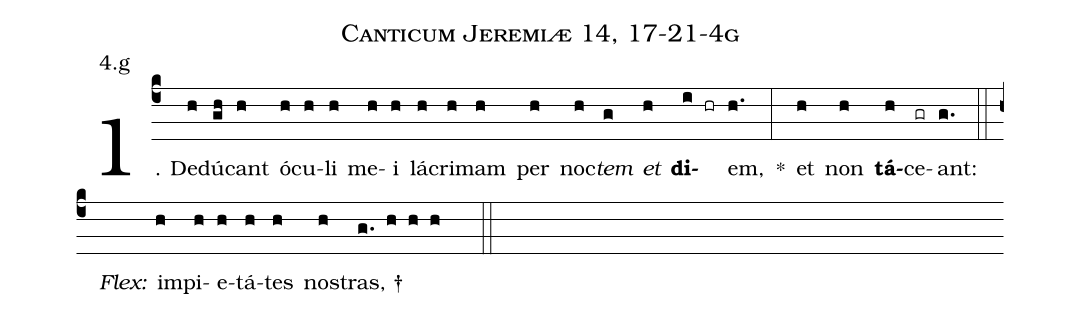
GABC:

name: Canticum Jeremiæ 14, 17-21-4g;
annotation: 4.g;
%%
(c4)1. De(h)dú(gh)cant(h) ó(h)cu(h)li(h) me(h)i(h) lá(h)cri(h)mam(h) per(h) noc(h)<i>tem</i>(g) <i>et</i>(h) <b>di</b>(i hr)em,(h.) *(:) et(h) non(h) <b>tá</b>(h)ce(gr)ant:(g.) (::)
<i>Flex:</i>()  im(h)pi(h)e(h)tá(h)tes(h) nos(h)tras, †(g. h h h  ::)
